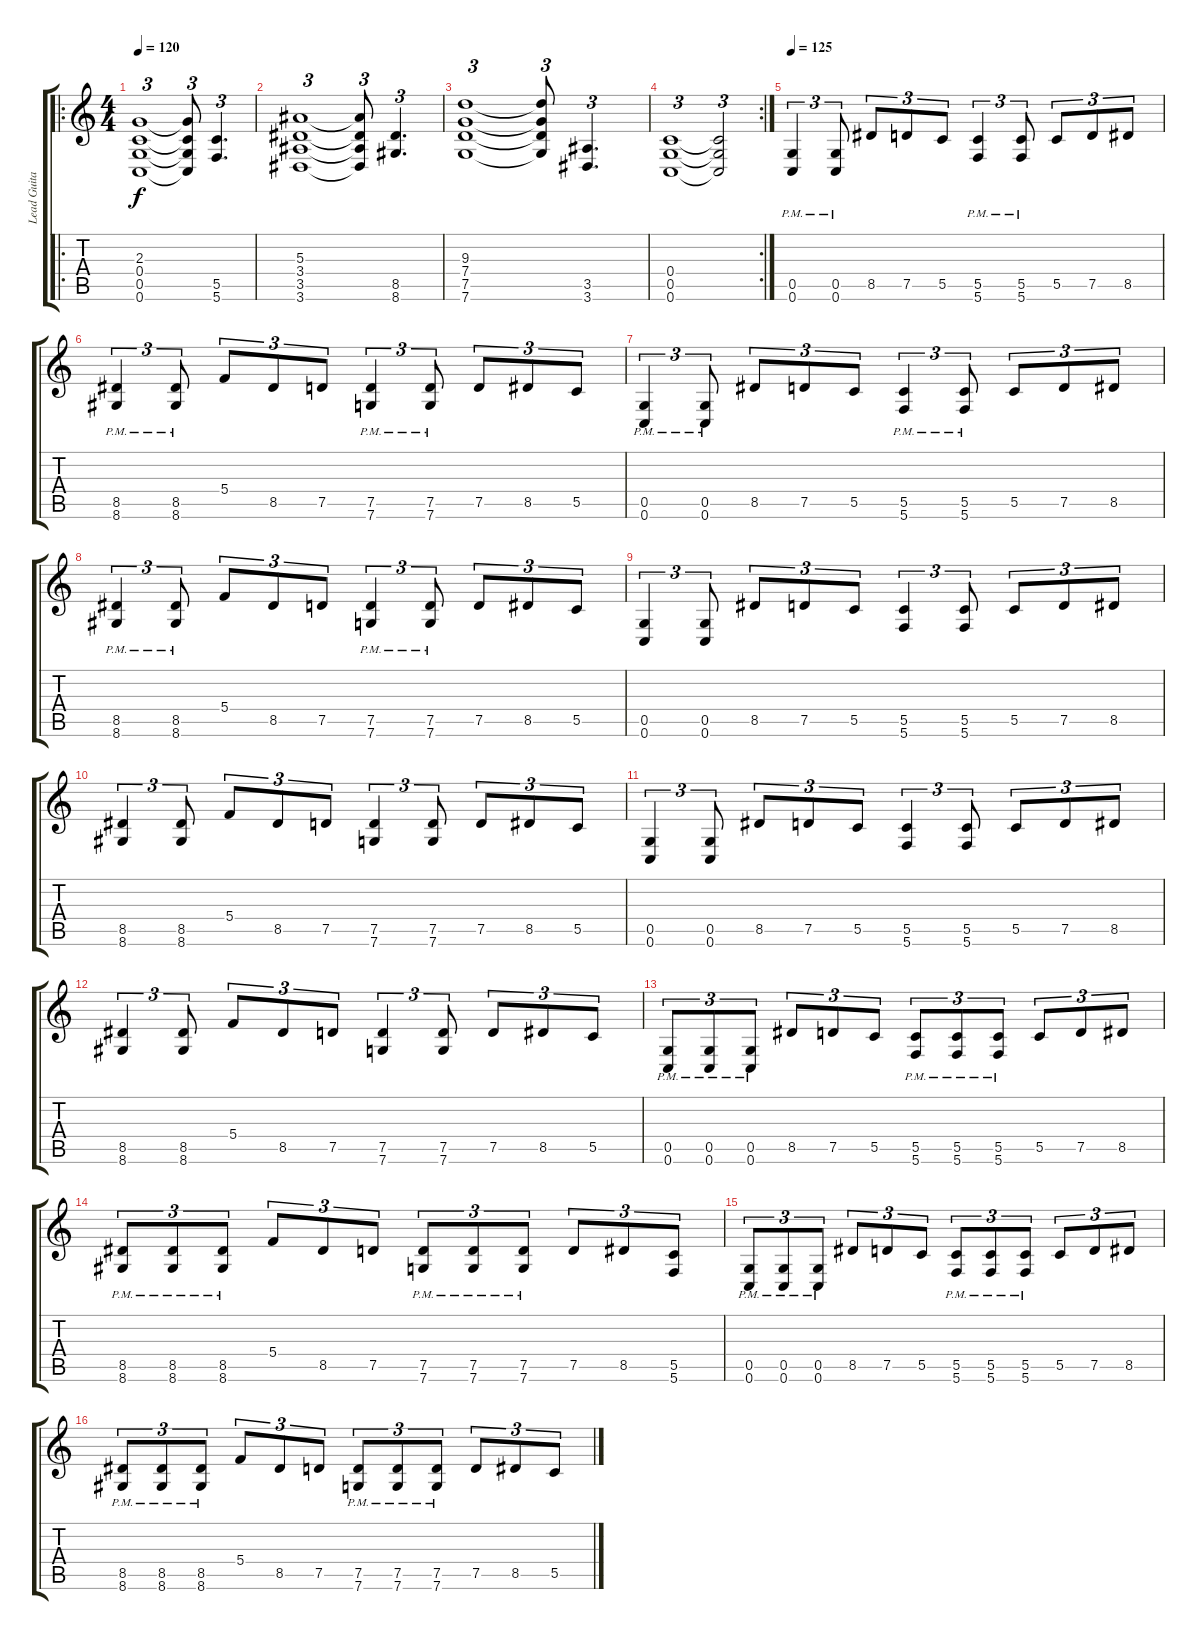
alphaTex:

\track ("Lead Guitar" "Lead Guita") {instrument distortionguitar}
\staff {score tabs}
\tuning (D4 A3 F3 C3 G2 C2) {hide}
\ro
\ts (4 4)
\tempo 120
\clef g2
\ks c
(2.3 0.4 0.5 0.6).1{tu (3 2) dy f} (2.3{t} 0.4{t} 0.5{t} 0.6{t}).8{tu (3 2)} (5.5 5.6).4{d tu (3 2)} |
(5.3 3.4 3.5 3.6).1{tu (3 2)} (5.3{t} 3.4{t} 3.5{t} 3.6{t}).8{tu (3 2)} (8.5 8.6).4{d tu (3 2)} |
(9.3 7.4 7.5 7.6).1{tu (3 2)} (9.3{t} 7.4{t} 7.5{t} 7.6{t}).8{tu (3 2)} (3.5 3.6).4{d tu (3 2)} |
\rc 2
(0.4 0.5 0.6).1{tu (3 2)} (0.4{t} 0.5{t} 0.6{t}).2{tu (3 2)} |
\tempo 125
(0.5{pm} 0.6{pm}).4{tu (3 2)} (0.5{pm} 0.6{pm}).8{tu (3 2)} 8.5.8{tu (3 2)} 7.5.8{tu (3 2)} 5.5.8{tu (3 2)} (5.5{pm} 5.6{pm}).4{tu (3 2)} (5.5{pm} 5.6{pm}).8{tu (3 2)} 5.5.8{tu (3 2)} 7.5.8{tu (3 2)} 8.5.8{tu (3 2)} |
(8.5{pm} 8.6{pm}).4{tu (3 2)} (8.5{pm} 8.6{pm}).8{tu (3 2)} 5.4.8{tu (3 2)} 8.5.8{tu (3 2)} 7.5.8{tu (3 2)} (7.5{pm} 7.6{pm}).4{tu (3 2)} (7.5{pm} 7.6{pm}).8{tu (3 2)} 7.5.8{tu (3 2)} 8.5.8{tu (3 2)} 5.5.8{tu (3 2)} |
(0.5{pm} 0.6{pm}).4{tu (3 2)} (0.5{pm} 0.6{pm}).8{tu (3 2)} 8.5.8{tu (3 2)} 7.5.8{tu (3 2)} 5.5.8{tu (3 2)} (5.5{pm} 5.6{pm}).4{tu (3 2)} (5.5{pm} 5.6{pm}).8{tu (3 2)} 5.5.8{tu (3 2)} 7.5.8{tu (3 2)} 8.5.8{tu (3 2)} |
(8.5{pm} 8.6{pm}).4{tu (3 2)} (8.5{pm} 8.6{pm}).8{tu (3 2)} 5.4.8{tu (3 2)} 8.5.8{tu (3 2)} 7.5.8{tu (3 2)} (7.5{pm} 7.6{pm}).4{tu (3 2)} (7.5{pm} 7.6{pm}).8{tu (3 2)} 7.5.8{tu (3 2)} 8.5.8{tu (3 2)} 5.5.8{tu (3 2)} |
(0.5 0.6).4{tu (3 2)} (0.5 0.6).8{tu (3 2)} 8.5.8{tu (3 2)} 7.5.8{tu (3 2)} 5.5.8{tu (3 2)} (5.5 5.6).4{tu (3 2)} (5.5 5.6).8{tu (3 2)} 5.5.8{tu (3 2)} 7.5.8{tu (3 2)} 8.5.8{tu (3 2)} |
(8.5 8.6).4{tu (3 2)} (8.5 8.6).8{tu (3 2)} 5.4.8{tu (3 2)} 8.5.8{tu (3 2)} 7.5.8{tu (3 2)} (7.5 7.6).4{tu (3 2)} (7.5 7.6).8{tu (3 2)} 7.5.8{tu (3 2)} 8.5.8{tu (3 2)} 5.5.8{tu (3 2)} |
(0.5 0.6).4{tu (3 2)} (0.5 0.6).8{tu (3 2)} 8.5.8{tu (3 2)} 7.5.8{tu (3 2)} 5.5.8{tu (3 2)} (5.5 5.6).4{tu (3 2)} (5.5 5.6).8{tu (3 2)} 5.5.8{tu (3 2)} 7.5.8{tu (3 2)} 8.5.8{tu (3 2)} |
(8.5 8.6).4{tu (3 2)} (8.5 8.6).8{tu (3 2)} 5.4.8{tu (3 2)} 8.5.8{tu (3 2)} 7.5.8{tu (3 2)} (7.5 7.6).4{tu (3 2)} (7.5 7.6).8{tu (3 2)} 7.5.8{tu (3 2)} 8.5.8{tu (3 2)} 5.5.8{tu (3 2)} |
(0.5{pm} 0.6{pm}).8{tu (3 2)} (0.5{pm} 0.6{pm}).8{tu (3 2)} (0.5{pm} 0.6{pm}).8{tu (3 2)} 8.5.8{tu (3 2)} 7.5.8{tu (3 2)} 5.5.8{tu (3 2)} (5.5{pm} 5.6{pm}).8{tu (3 2)} (5.5{pm} 5.6{pm}).8{tu (3 2)} (5.5{pm} 5.6{pm}).8{tu (3 2)} 5.5.8{tu (3 2)} 7.5.8{tu (3 2)} 8.5.8{tu (3 2)} |
(8.5{pm} 8.6{pm}).8{tu (3 2)} (8.5{pm} 8.6{pm}).8{tu (3 2)} (8.5{pm} 8.6{pm}).8{tu (3 2)} 5.4.8{tu (3 2)} 8.5.8{tu (3 2)} 7.5.8{tu (3 2)} (7.5{pm} 7.6{pm}).8{tu (3 2)} (7.5{pm} 7.6{pm}).8{tu (3 2)} (7.5{pm} 7.6{pm}).8{tu (3 2)} 7.5.8{tu (3 2)} 8.5.8{tu (3 2)} (5.5 5.6).8{tu (3 2)} |
(0.5{pm} 0.6{pm}).8{tu (3 2)} (0.5{pm} 0.6{pm}).8{tu (3 2)} (0.5{pm} 0.6{pm}).8{tu (3 2)} 8.5.8{tu (3 2)} 7.5.8{tu (3 2)} 5.5.8{tu (3 2)} (5.5{pm} 5.6{pm}).8{tu (3 2)} (5.5{pm} 5.6{pm}).8{tu (3 2)} (5.5{pm} 5.6{pm}).8{tu (3 2)} 5.5.8{tu (3 2)} 7.5.8{tu (3 2)} 8.5.8{tu (3 2)} |
(8.5{pm} 8.6{pm}).8{tu (3 2)} (8.5{pm} 8.6{pm}).8{tu (3 2)} (8.5{pm} 8.6{pm}).8{tu (3 2)} 5.4.8{tu (3 2)} 8.5.8{tu (3 2)} 7.5.8{tu (3 2)} (7.5{pm} 7.6{pm}).8{tu (3 2)} (7.5{pm} 7.6{pm}).8{tu (3 2)} (7.5{pm} 7.6{pm}).8{tu (3 2)} 7.5.8{tu (3 2)} 8.5.8{tu (3 2)} 5.5.8{tu (3 2)}
